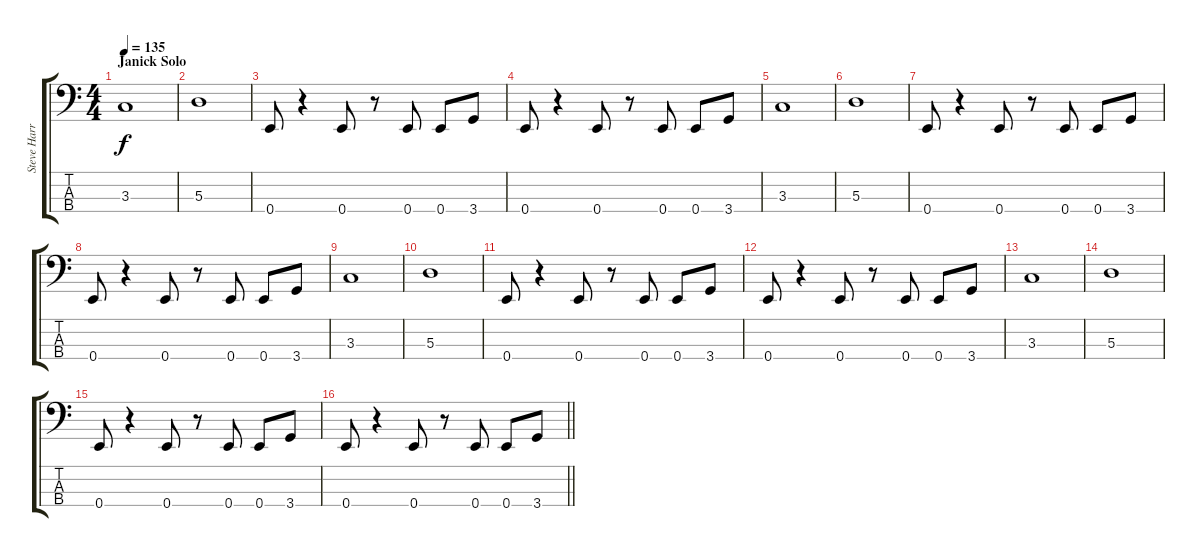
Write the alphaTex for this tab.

\track ("Steve Harris" "Steve Harr") {instrument electricbassfinger}
\staff {score tabs}
\tuning (G2 D2 A1 E1) {hide}
\ts (4 4)
\section ("" "Janick Solo")
\tempo 135
\clef f4
\ks c
3.3.1{dy f} |
5.3.1 |
0.4.8 r.4 0.4.8 r.8 0.4.8 0.4.8 3.4.8 |
0.4.8 r.4 0.4.8 r.8 0.4.8 0.4.8 3.4.8 |
3.3.1 |
5.3.1 |
0.4.8 r.4 0.4.8 r.8 0.4.8 0.4.8 3.4.8 |
0.4.8 r.4 0.4.8 r.8 0.4.8 0.4.8 3.4.8 |
3.3.1 |
5.3.1 |
0.4.8 r.4 0.4.8 r.8 0.4.8 0.4.8 3.4.8 |
0.4.8 r.4 0.4.8 r.8 0.4.8 0.4.8 3.4.8 |
3.3.1 |
5.3.1 |
0.4.8 r.4 0.4.8 r.8 0.4.8 0.4.8 3.4.8 |
\barLineRight lightlight
0.4.8 r.4 0.4.8 r.8 0.4.8 0.4.8 3.4.8
